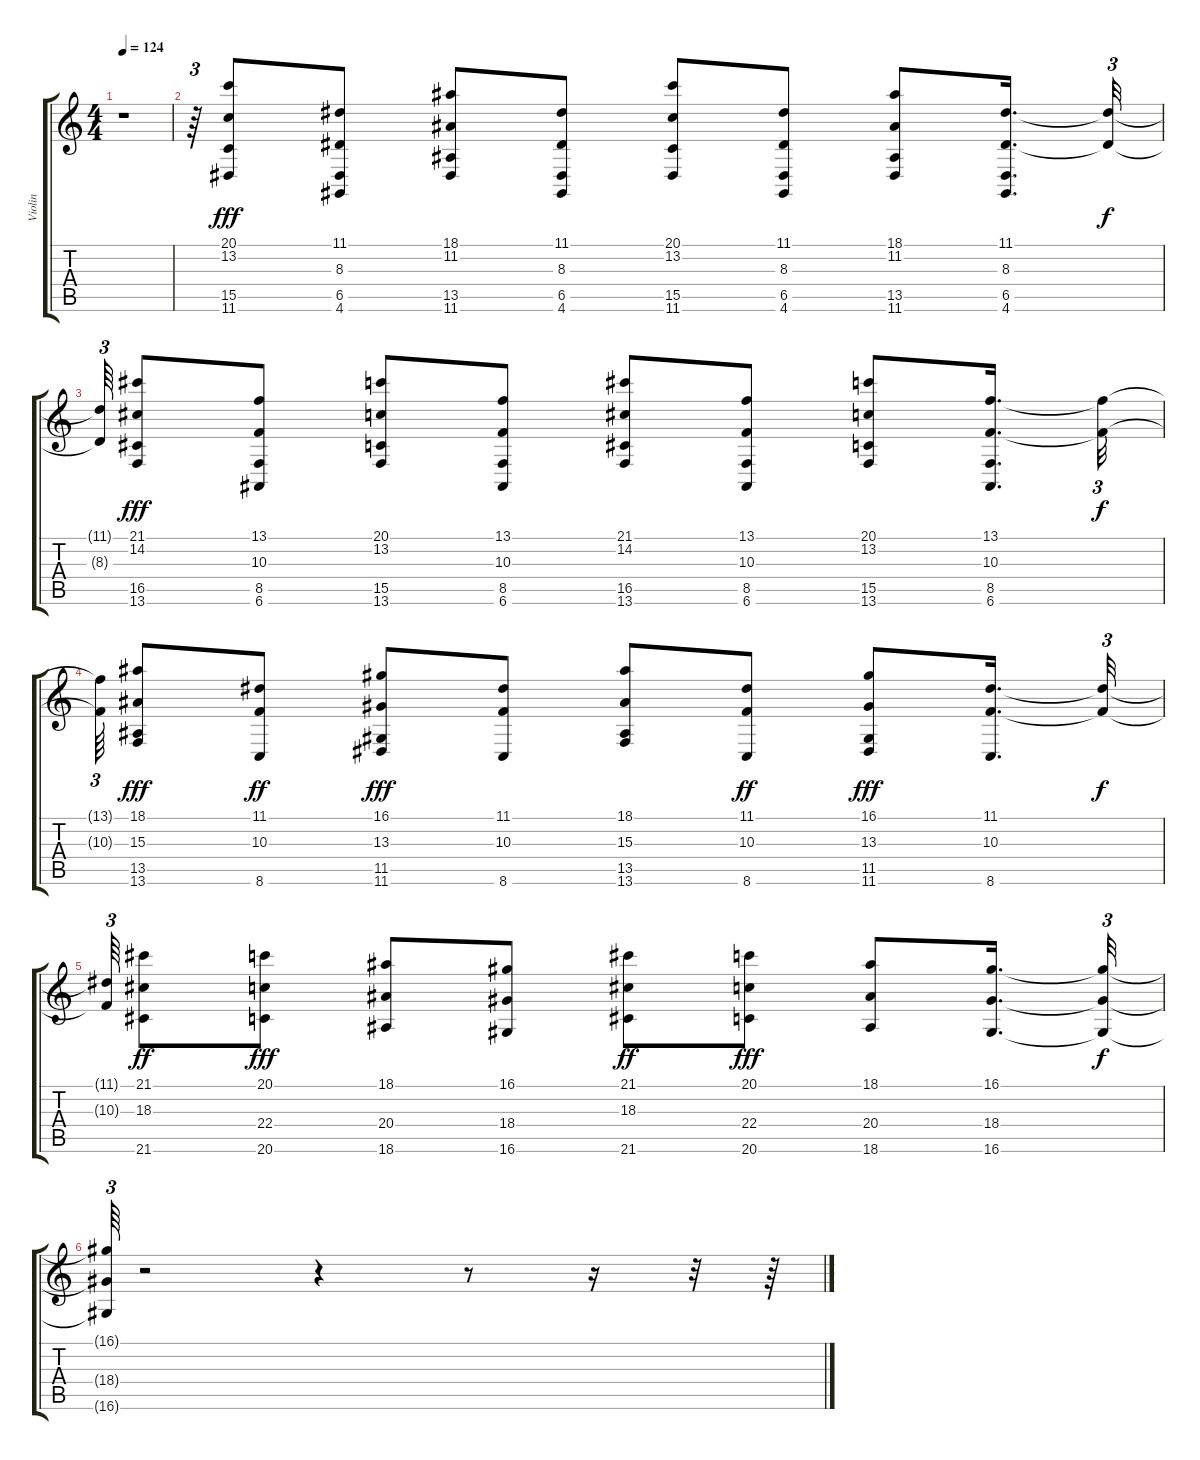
\track ("Violin" "Violin") {instrument stringensemble1}
\staff {score tabs}
\tuning (E4 B3 G3 D3 A2 E2) {hide}
\ts (4 4)
\tempo 124
\clef g2
\ks c
r.1{dy f} |
r.64{tu (3 2)} (20.1 13.2 15.5 11.6).8{dy fff} (11.1 8.3 6.5 4.6).8 (18.1 11.2 13.5 11.6).8 (11.1 8.3 6.5 4.6).8 (20.1 13.2 15.5 11.6).8 (11.1 8.3 6.5 4.6).8 (18.1 11.2 13.5 11.6).8 (11.1 8.3 6.5 4.6).16{d} (11.1{t} 8.3{t}).32{tu (3 2) dy f} |
(11.1{t} 8.3{t}).64{tu (3 2)} (21.1 14.2 16.5 13.6).8{dy fff} (13.1 10.3 8.5 6.6).8 (20.1 13.2 15.5 13.6).8 (13.1 10.3 8.5 6.6).8 (21.1 14.2 16.5 13.6).8 (13.1 10.3 8.5 6.6).8 (20.1 13.2 15.5 13.6).8 (13.1 10.3 8.5 6.6).16{d} (13.1{t} 10.3{t}).32{tu (3 2) dy f} |
(13.1{t} 10.3{t}).64{tu (3 2)} (18.1 15.3 13.5 13.6).8{dy fff} (11.1 10.3 8.6).8{dy ff} (16.1 13.3 11.5 11.6).8{dy fff} (11.1 10.3 8.6).8 (18.1 15.3 13.5 13.6).8 (11.1 10.3 8.6).8{dy ff} (16.1 13.3 11.5 11.6).8{dy fff} (11.1 10.3 8.6).16{d} (11.1{t} 10.3{t}).32{tu (3 2) dy f} |
(11.1{t} 10.3{t}).64{tu (3 2)} (21.1 18.3 21.6).8{dy ff} (20.1 22.4 20.6).8{dy fff} (18.1 20.4 18.6).8 (16.1 18.4 16.6).8 (21.1 18.3 21.6).8{dy ff} (20.1 22.4 20.6).8{dy fff} (18.1 20.4 18.6).8 (16.1 18.4 16.6).16{d} (16.1{t} 18.4{t} 16.6{t}).32{tu (3 2) dy f} |
(16.1{t} 18.4{t} 16.6{t}).64{tu (3 2)} r.2 r.4 r.8 r.16 r.32 r.64
